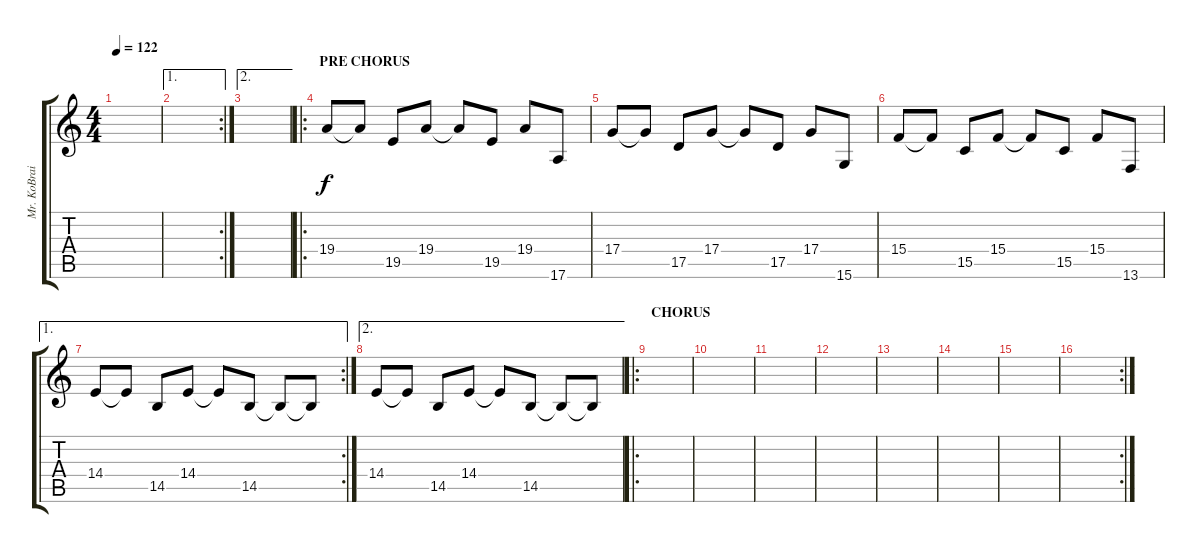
\track ("Mr. KoBrain" "Mr. KoBrai") {instrument lead2sawtooth}
\staff {score tabs}
\tuning (E4 B3 G3 D3 A2 E2) {hide}
\ts (4 4)
\tempo 122
\clef g2
\ks c
|
\ae 1
\rc 2
|
\ae 2
|
\ro
\section ("" "PRE CHORUS")
19.4.8{instrument fx8scifi} 19.4{t}.8 19.5.8 19.4.8 19.4{t}.8 19.5.8 19.4.8 17.6.8 |
17.4.8{instrument fx8scifi} 17.4{t}.8 17.5.8 17.4.8 17.4{t}.8 17.5.8 17.4.8 15.6.8 |
15.4.8{instrument fx8scifi} 15.4{t}.8 15.5.8 15.4.8 15.4{t}.8 15.5.8 15.4.8 13.6.8 |
\ae 1
\rc 2
14.4.8{instrument fx8scifi} 14.4{t}.8 14.5.8 14.4.8 14.4{t}.8 14.5.8 14.5{t}.8 14.5{t}.8 |
\ae 2
14.4.8{instrument fx8scifi} 14.4{t}.8 14.5.8 14.4.8 14.4{t}.8 14.5.8 14.5{t}.8 14.5{t}.8 |
\ro
\section ("" "CHORUS")
|
|
|
|
|
|
|
\rc 2
